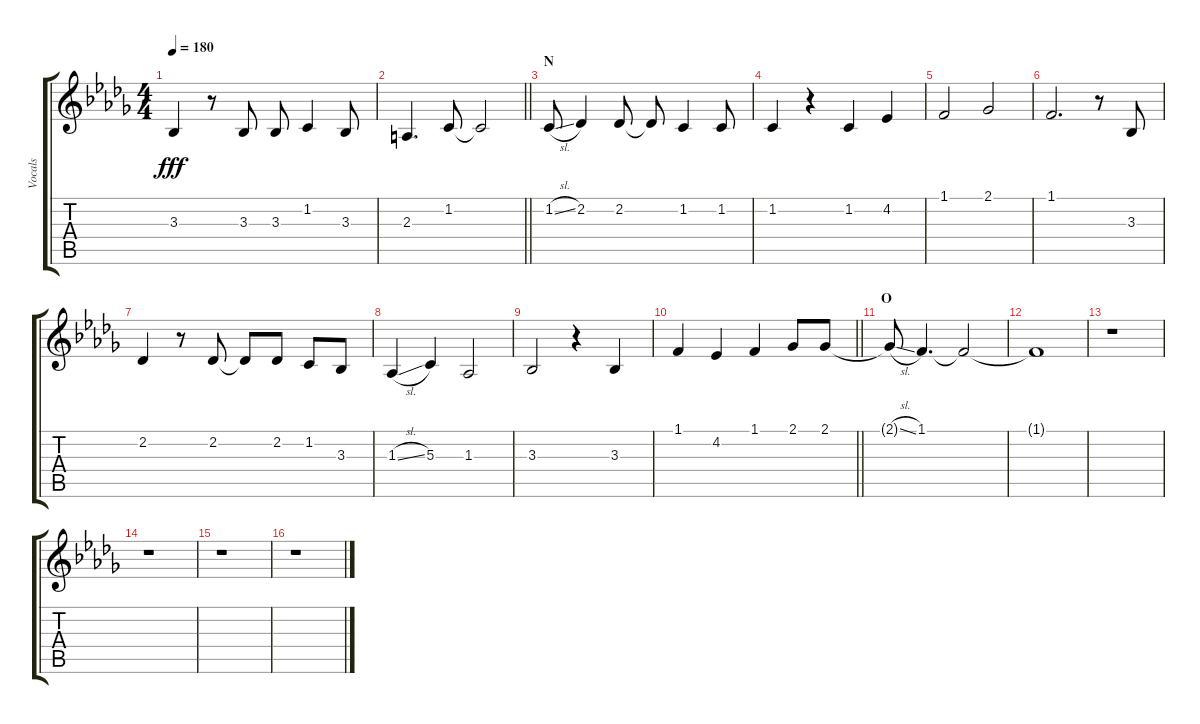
\track ("Vocals" "Vocals") {instrument voiceoohs}
\staff {score tabs}
\tuning (E4 B3 G3 D3 A2 E2) {hide}
\ts (4 4)
\tempo 180
\clef g2
\ks db
3.3.4{dy fff} r.8 3.3.8 3.3.8 1.2.4 3.3.8 |
\barLineRight lightlight
2.3.4{d} 1.2.8 1.2{t}.2 |
\section ("" "N")
1.2{sl}.8 2.2.4 2.2.8 2.2{t}.8 1.2.4 1.2.8 |
1.2.4 r.4 1.2.4 4.2.4 |
1.1.2 2.1.2 |
1.1.2{d} r.8 3.3.8 |
2.2.4 r.8 2.2.8 2.2{t}.8 2.2.8 1.2.8 3.3.8 |
1.3{sl}.4 5.3.4 1.3.2 |
3.3.2 r.4 3.3.4 |
\barLineRight lightlight
1.1.4 4.2.4 1.1.4 2.1.8 2.1.8 |
\section ("" "O")
2.1{sl t}.8 1.1.4{d} 1.1{t}.2 |
1.1{t}.1 |
r.1 |
r.1 |
r.1 |
r.1
